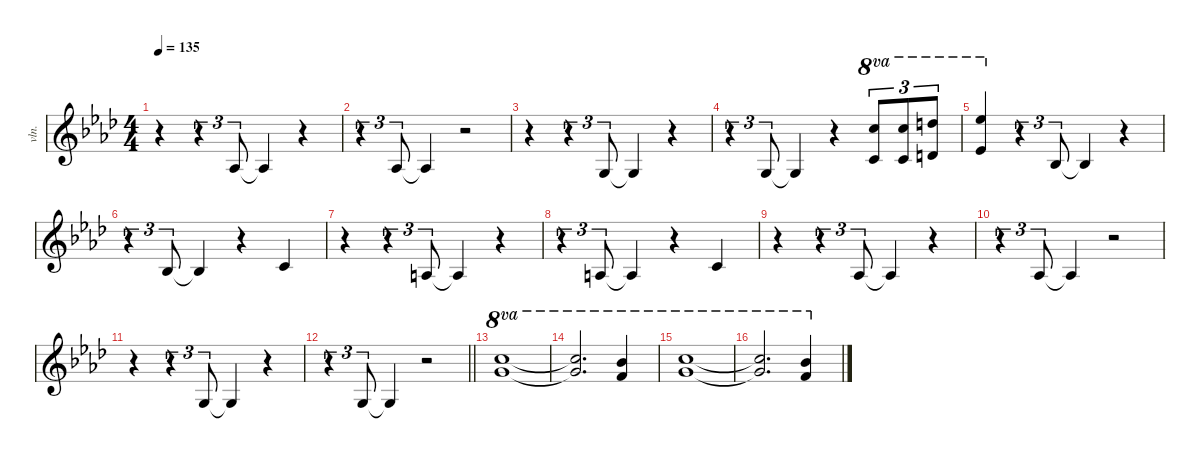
\defaultSystemsLayout 4
\hideDynamics
\bracketExtendMode nobrackets
\otherSystemsTrackNameOrientation horizontal
\track ("Synth" "vln.") {defaultSystemsLayout 8 instrument stringensemble2}
\staff {score}
\tuning (D4 A3 F3 C3 G2 C2)
\ts (4 4)
\tempo 135
\clef g2
\ks ab
r.4{dy f beam Down} r.4{tu (3 2) beam Down} 3.3{acc b}.8{tu (3 2) beam Up} 3.3{t acc b}.4{beam Up} r.4{beam Up} |
r.4{tu (3 2) beam Down} 3.3{acc b}.8{tu (3 2) beam Up} 3.3{t acc b}.4{beam Up} r.2{beam Up} |
r.4{beam Down} r.4{tu (3 2) beam Down} 2.3{acc forcenatural}.8{tu (3 2) beam Up} 2.3{t acc forcenatural}.4{beam Up} r.4{beam Up} |
r.4{tu (3 2) instrument orchestrahit beam Down} 2.3{acc forcenatural}.8{tu (3 2) beam Up} 2.3{t acc forcenatural}.4{beam Up} r.4{beam Up} (10.1{acc forcenatural} 27.2{acc forcenatural}).8{tu (3 2) ot 8va beam Up} (10.1{acc forcenatural} 27.2{acc forcenatural}).8{tu (3 2) ot 8va beam Up} (12.1{acc forcenatural} 29.2{acc forcenatural}).8{tu (3 2) ot 8va beam Up} |
(25.1{acc b} 18.2{acc b}).4{ot 8va instrument stringensemble2 beam Up} r.4{tu (3 2) beam Up} 5.3{acc b}.8{tu (3 2) beam Up} 5.3{t acc b}.4{beam Up} r.4{beam Up} |
r.4{tu (3 2) beam Down} 5.3{acc b}.8{tu (3 2) beam Up} 5.3{t acc b}.4{beam Up} r.4{beam Up} 7.3{acc forcenatural}.4{beam Up} |
r.4{beam Down} r.4{tu (3 2) beam Down} 4.3{acc forcenatural}.8{tu (3 2) beam Up} 4.3{t acc forcenatural}.4{beam Up} r.4{beam Up} |
r.4{tu (3 2) beam Down} 4.3{acc forcenatural}.8{tu (3 2) beam Up} 4.3{t acc forcenatural}.4{beam Up} r.4{beam Up} 7.3{acc forcenatural}.4{beam Up} |
r.4{beam Down} r.4{tu (3 2) beam Down} 3.3{acc b}.8{tu (3 2) beam Up} 3.3{t acc b}.4{beam Up} r.4{beam Up} |
r.4{tu (3 2) beam Down} 3.3{acc b}.8{tu (3 2) beam Up} 3.3{t acc b}.4{beam Up} r.2{beam Up} |
r.4{beam Down} r.4{tu (3 2) beam Down} 2.3{acc forcenatural}.8{tu (3 2) beam Up} 2.3{t acc forcenatural}.4{beam Up} r.4{beam Up} |
\barLineRight lightlight
r.4{tu (3 2) beam Down} 2.3{acc forcenatural}.8{tu (3 2) beam Up} 2.3{t acc forcenatural}.4{beam Up} r.2{beam Up} |
(22.1{acc forcenatural} 22.2{acc forcenatural}).1{ot 8va beam Up} |
(22.1{t acc forcenatural} 22.2{t acc forcenatural}).2{d ot 8va beam Up} (20.1{acc b} 20.2{acc forcenatural}).4{ot 8va beam Up} |
(22.1{acc forcenatural} 22.2{acc forcenatural}).1{ot 8va beam Up} |
(22.1{t acc forcenatural} 22.2{t acc forcenatural}).2{d ot 8va beam Up} (20.1{acc b} 20.2{acc forcenatural}).4{ot 8va beam Up}
